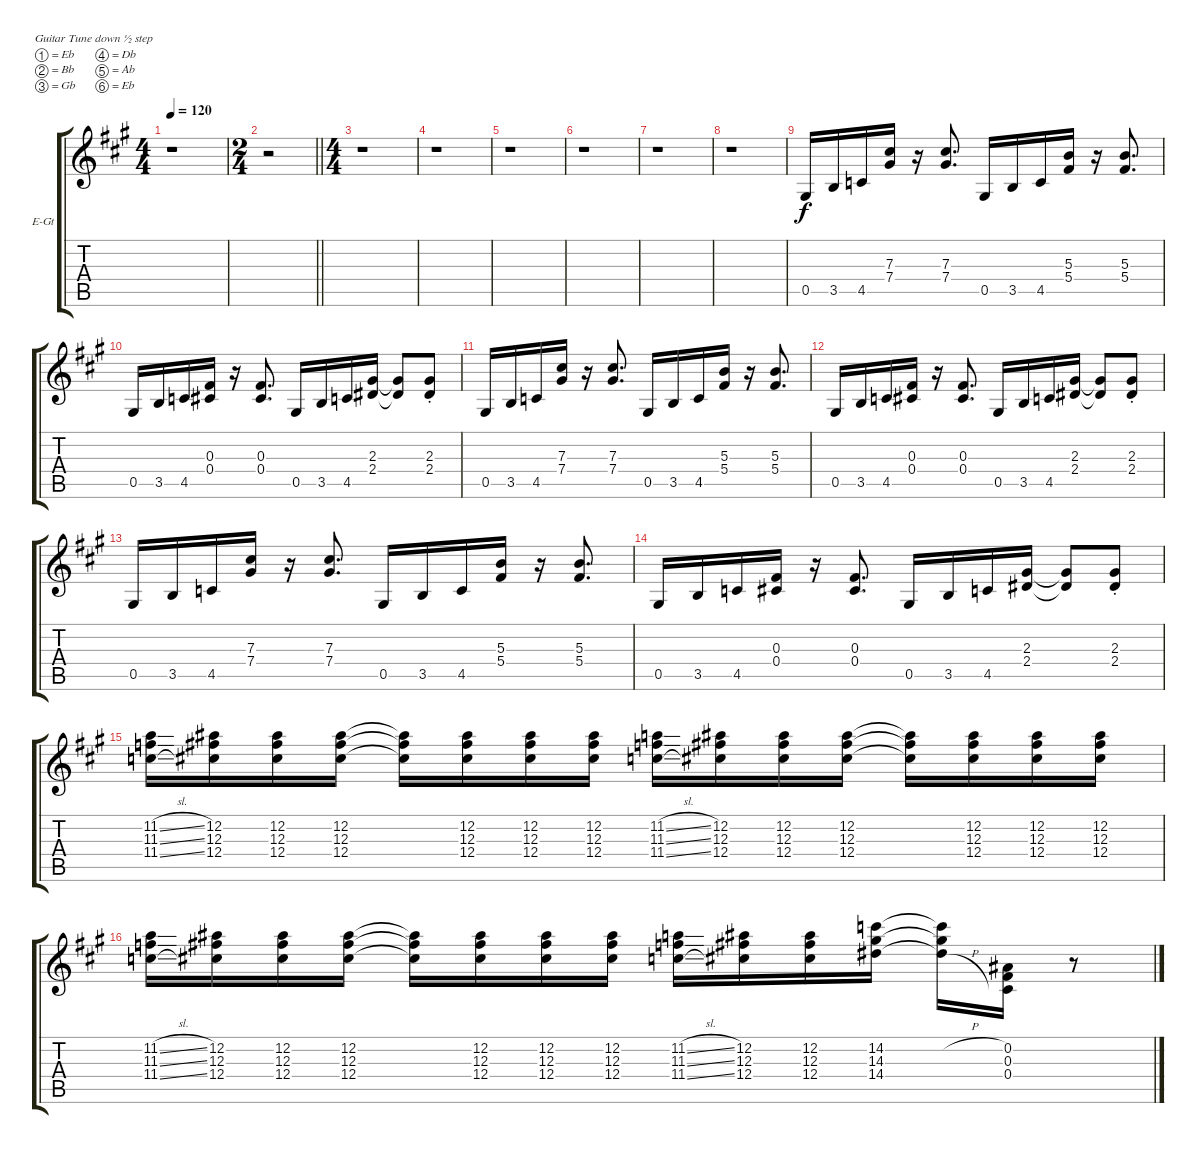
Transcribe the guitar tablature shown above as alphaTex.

\bracketExtendMode groupsimilarinstruments
\firstSystemTrackNameOrientation horizontal
\otherSystemsTrackNameOrientation horizontal
\track ("Guitar 2" "E-Gt") {instrument distortionguitar}
\staff {score tabs}
\tuning (Eb4 Bb3 Gb3 Db3 Ab2 Eb2)
\ts (4 4)
\tempo 120
\clef g2
\ks a
r.1{dy f} |
\ts (2 4)
\beaming (8 2 2 2 2)
\barLineRight lightlight
r.2 |
\ts (4 4)
\beaming (8 2 2 2 2)
r.1 |
r.1 |
r.1 |
r.1 |
r.1 |
r.1 |
0.5.16 3.5.16 4.5.16 (7.3 7.4).16 r.16 (7.3 7.4).8{d} 0.5.16 3.5.16 4.5.16 (5.3 5.4).16 r.16 (5.3 5.4).8{d} |
0.5.16 3.5.16 4.5.16 (0.3 0.4).16 r.16 (0.3 0.4).8{d} 0.5.16 3.5.16 4.5.16 (2.3 2.4).16 (2.3{t} 2.4{t}).8 (2.3{st} 2.4{st}).8 |
0.5.16 3.5.16 4.5.16 (7.3 7.4).16 r.16 (7.3 7.4).8{d} 0.5.16 3.5.16 4.5.16 (5.3 5.4).16 r.16 (5.3 5.4).8{d} |
0.5.16 3.5.16 4.5.16 (0.3 0.4).16 r.16 (0.3 0.4).8{d} 0.5.16 3.5.16 4.5.16 (2.3 2.4).16 (2.3{t} 2.4{t}).8 (2.3{st} 2.4{st}).8 |
0.5.16 3.5.16 4.5.16 (7.3 7.4).16 r.16 (7.3 7.4).8{d} 0.5.16 3.5.16 4.5.16 (5.3 5.4).16 r.16 (5.3 5.4).8{d} |
0.5.16 3.5.16 4.5.16 (0.3 0.4).16 r.16 (0.3 0.4).8{d} 0.5.16 3.5.16 4.5.16 (2.3 2.4).16 (2.3{t} 2.4{t}).8 (2.3{st} 2.4{st}).8 |
(11.2{sl} 11.3{sl} 11.4{sl}).16 (12.2 12.3 12.4).16 (12.2 12.3 12.4).16 (12.2 12.3 12.4).16 (12.2{t} 12.3{t} 12.4{t}).16 (12.2 12.3 12.4).16 (12.2 12.3 12.4).16 (12.2 12.3 12.4).16 (11.2{sl} 11.3{sl} 11.4{sl}).16 (12.2 12.3 12.4).16 (12.2 12.3 12.4).16 (12.2 12.3 12.4).16 (12.2{t} 12.3{t} 12.4{t}).16 (12.2 12.3 12.4).16 (12.2 12.3 12.4).16 (12.2 12.3 12.4).16 |
(11.2{sl} 11.3{sl} 11.4{sl}).16 (12.2 12.3 12.4).16 (12.2 12.3 12.4).16 (12.2 12.3 12.4).16 (12.2{t} 12.3{t} 12.4{t}).16 (12.2 12.3 12.4).16 (12.2 12.3 12.4).16 (12.2 12.3 12.4).16 (11.2{sl} 11.3{sl} 11.4{sl}).16 (12.2 12.3 12.4).16 (12.2 12.3 12.4).16 (14.2 14.3 14.4).16 (14.2{h t} 14.3{h t} 14.4{h t}).16 (0.2 0.3 0.4).16 r.8
